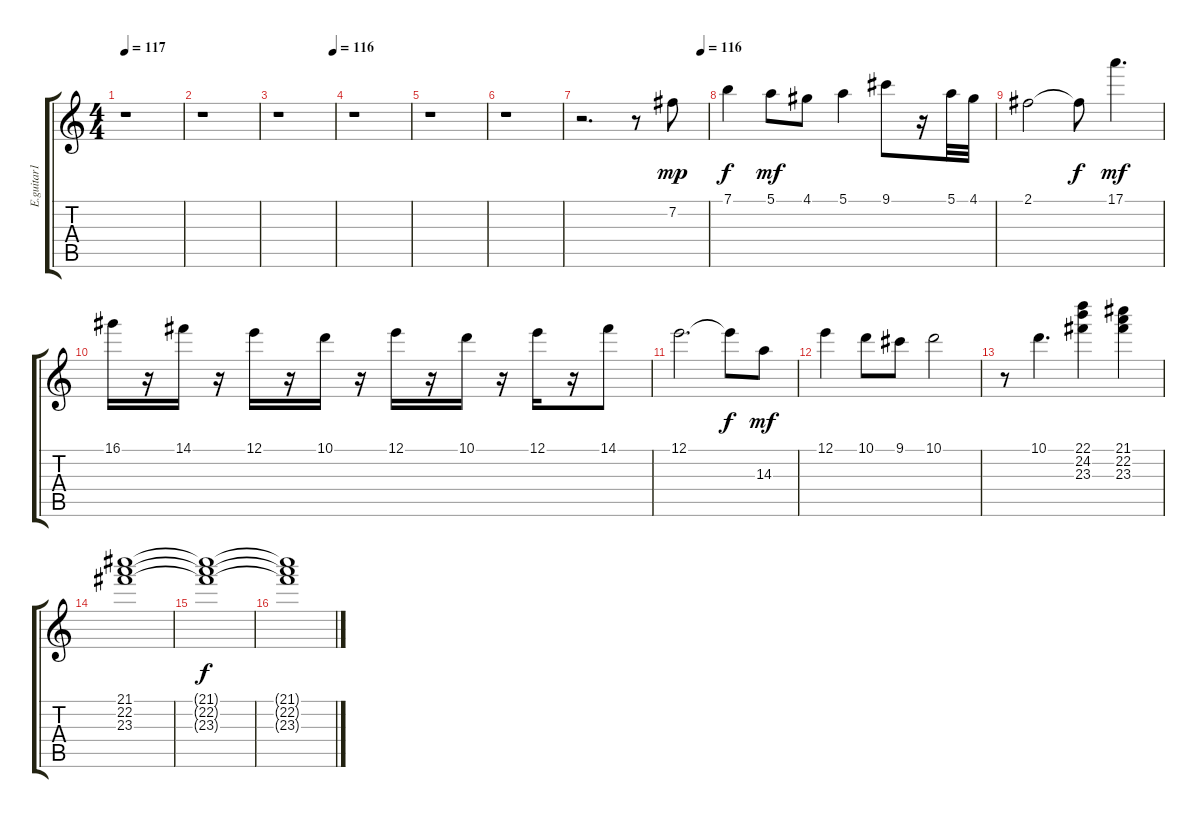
\track ("E.guitar1" "E.guitar1") {instrument distortionguitar}
\staff {score tabs}
\tuning (E4 B3 G3 D3 A2 E2) {hide}
\ts (4 4)
\tempo 117
\clef g2
\ks c
r.1{dy mp} |
r.1 |
\tempo (116 0.9791666666666666)
r.1 |
r.1 |
r.1 |
r.1 |
\tempo (116 0.9479166666666666)
r.2{d} r.8 7.2.8 |
7.1.4{dy f} 5.1.8{dy mf} 4.1.8 5.1.4 9.1.8 r.16 5.1.32 4.1.32 |
2.1.2 2.1{t}.8{dy f} 17.1.4{d dy mf} |
16.1.16 r.16 14.1.16 r.16 12.1.16 r.16 10.1.16 r.16 12.1.16 r.16 10.1.16 r.16 12.1.16 r.16 14.1.8 |
12.1.2{d} 12.1{t}.8{dy f} 14.3.8{dy mf} |
12.1.4 10.1.8 9.1.8 10.1.2 |
r.8 10.1.4{d} (22.1 24.2 23.3).4 (21.1 22.2 23.3).4 |
(21.1 22.2 23.3).1 |
(21.1{t} 22.2{t} 23.3{t}).1{dy f} |
(21.1{t} 22.2{t} 23.3{t}).1
